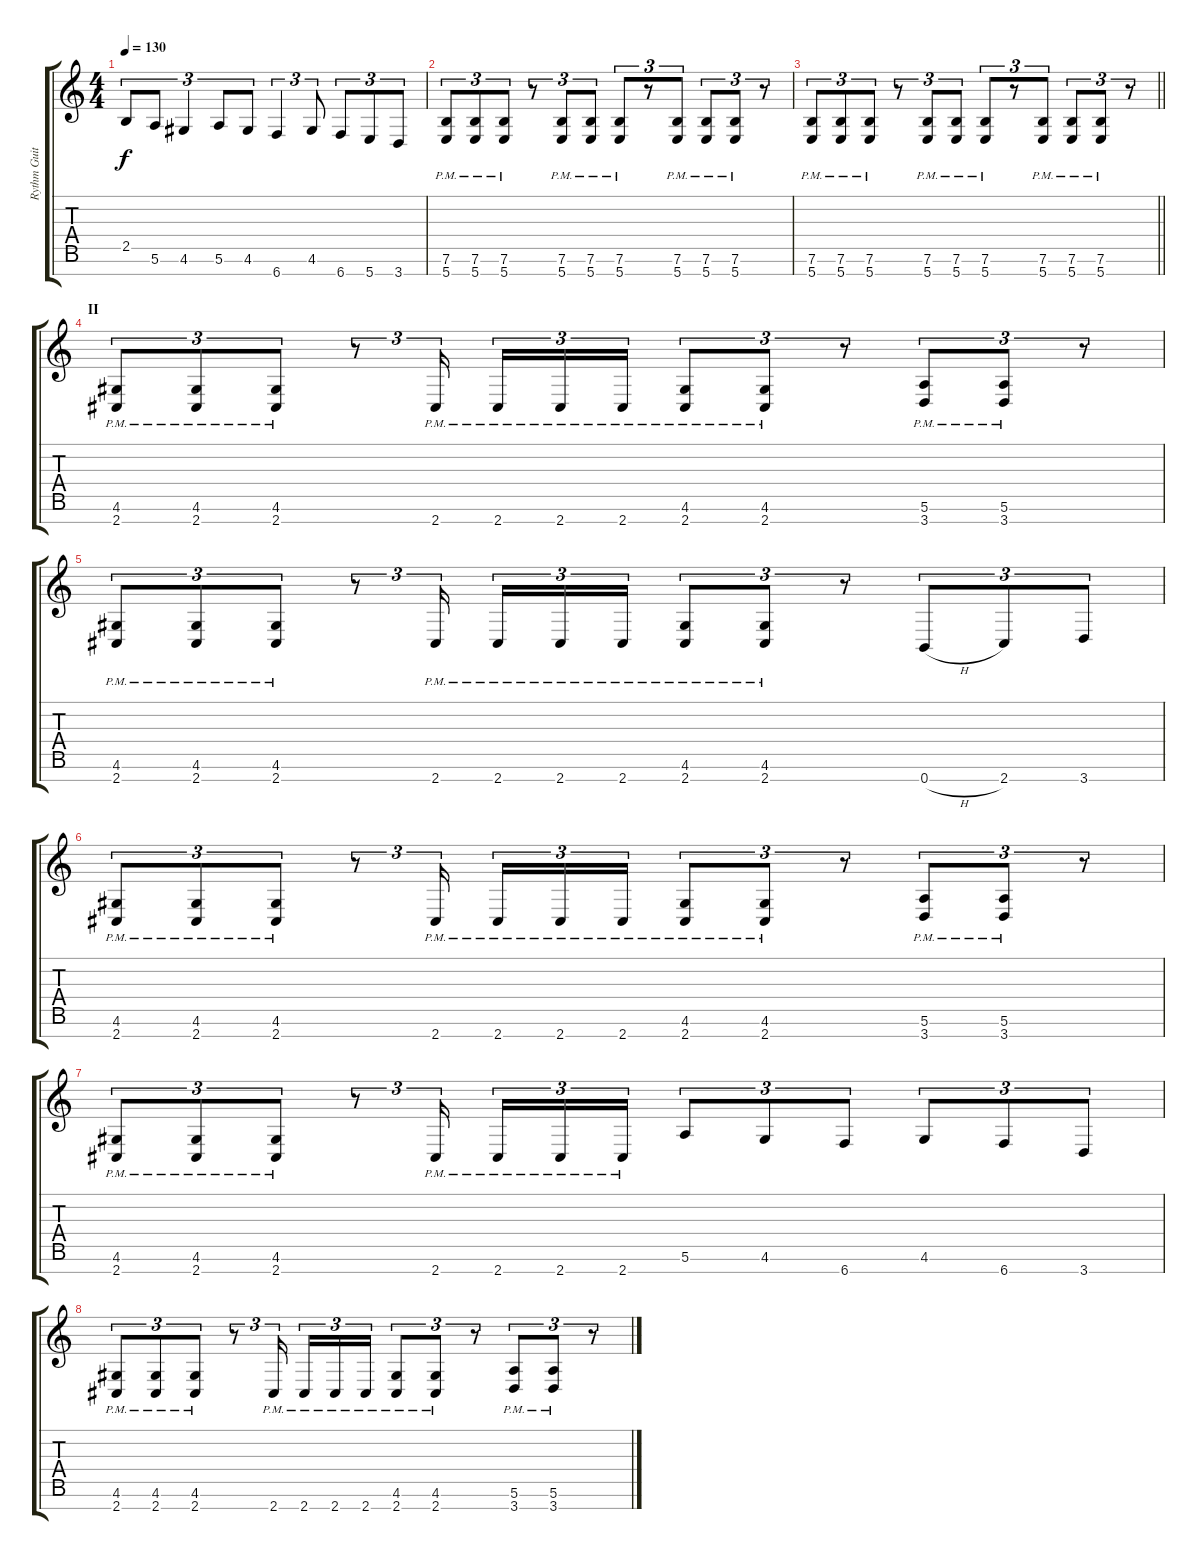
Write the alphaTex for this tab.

\track ("Rythm Guitar" "Rythm Guit") {instrument distortionguitar}
\staff {score tabs}
\tuning (E4 B3 G3 D3 A2 E2 B1) {hide}
\ts (4 4)
\tempo 130
\clef g2
\ks c
2.5.8{tu (3 2) dy f} 5.6.8{tu (3 2)} 4.6.4{tu (3 2)} 5.6.8{tu (3 2)} 4.6.8{tu (3 2)} 6.7.4{tu (3 2)} 4.6.8{tu (3 2)} 6.7.8{tu (3 2)} 5.7.8{tu (3 2)} 3.7.8{tu (3 2)} |
(7.6{pm} 5.7{pm}).8{tu (3 2)} (7.6{pm} 5.7{pm}).8{tu (3 2)} (7.6{pm} 5.7{pm}).8{tu (3 2)} r.8{tu (3 2)} (7.6{pm} 5.7{pm}).8{tu (3 2)} (7.6{pm} 5.7{pm}).8{tu (3 2)} (7.6{pm} 5.7{pm}).8{tu (3 2)} r.8{tu (3 2)} (7.6{pm} 5.7{pm}).8{tu (3 2)} (7.6{pm} 5.7{pm}).8{tu (3 2)} (7.6{pm} 5.7{pm}).8{tu (3 2)} r.8{tu (3 2)} |
\barLineRight lightlight
(7.6{pm} 5.7{pm}).8{tu (3 2)} (7.6{pm} 5.7{pm}).8{tu (3 2)} (7.6{pm} 5.7{pm}).8{tu (3 2)} r.8{tu (3 2)} (7.6{pm} 5.7{pm}).8{tu (3 2)} (7.6{pm} 5.7{pm}).8{tu (3 2)} (7.6{pm} 5.7{pm}).8{tu (3 2)} r.8{tu (3 2)} (7.6{pm} 5.7{pm}).8{tu (3 2)} (7.6{pm} 5.7{pm}).8{tu (3 2)} (7.6{pm} 5.7{pm}).8{tu (3 2)} r.8{tu (3 2)} |
\section ("" "II")
(4.6{pm} 2.7{pm}).8{tu (3 2)} (4.6{pm} 2.7{pm}).8{tu (3 2)} (4.6{pm} 2.7{pm}).8{tu (3 2)} r.8{tu (3 2)} 2.7{pm}.16{tu (3 2) beam splitsecondary} 2.7{pm}.16{tu (3 2)} 2.7{pm}.16{tu (3 2)} 2.7{pm}.16{tu (3 2)} (4.6{pm} 2.7{pm}).8{tu (3 2)} (4.6{pm} 2.7{pm}).8{tu (3 2)} r.8{tu (3 2)} (5.6{pm} 3.7{pm}).8{tu (3 2)} (5.6{pm} 3.7{pm}).8{tu (3 2)} r.8{tu (3 2)} |
(4.6{pm} 2.7{pm}).8{tu (3 2)} (4.6{pm} 2.7{pm}).8{tu (3 2)} (4.6{pm} 2.7{pm}).8{tu (3 2)} r.8{tu (3 2)} 2.7{pm}.16{tu (3 2) beam splitsecondary} 2.7{pm}.16{tu (3 2)} 2.7{pm}.16{tu (3 2)} 2.7{pm}.16{tu (3 2)} (4.6{pm} 2.7{pm}).8{tu (3 2)} (4.6{pm} 2.7{pm}).8{tu (3 2)} r.8{tu (3 2)} 0.7{h}.8{tu (3 2)} 2.7.8{tu (3 2)} 3.7.8{tu (3 2)} |
(4.6{pm} 2.7{pm}).8{tu (3 2)} (4.6{pm} 2.7{pm}).8{tu (3 2)} (4.6{pm} 2.7{pm}).8{tu (3 2)} r.8{tu (3 2)} 2.7{pm}.16{tu (3 2) beam splitsecondary} 2.7{pm}.16{tu (3 2)} 2.7{pm}.16{tu (3 2)} 2.7{pm}.16{tu (3 2)} (4.6{pm} 2.7{pm}).8{tu (3 2)} (4.6{pm} 2.7{pm}).8{tu (3 2)} r.8{tu (3 2)} (5.6{pm} 3.7{pm}).8{tu (3 2)} (5.6{pm} 3.7{pm}).8{tu (3 2)} r.8{tu (3 2)} |
(4.6{pm} 2.7{pm}).8{tu (3 2)} (4.6{pm} 2.7{pm}).8{tu (3 2)} (4.6{pm} 2.7{pm}).8{tu (3 2)} r.8{tu (3 2)} 2.7{pm}.16{tu (3 2) beam splitsecondary} 2.7{pm}.16{tu (3 2)} 2.7{pm}.16{tu (3 2)} 2.7{pm}.16{tu (3 2)} 5.6.8{tu (3 2)} 4.6.8{tu (3 2)} 6.7.8{tu (3 2)} 4.6.8{tu (3 2)} 6.7.8{tu (3 2)} 3.7.8{tu (3 2)} |
(4.6{pm} 2.7{pm}).8{tu (3 2)} (4.6{pm} 2.7{pm}).8{tu (3 2)} (4.6{pm} 2.7{pm}).8{tu (3 2)} r.8{tu (3 2)} 2.7{pm}.16{tu (3 2) beam splitsecondary} 2.7{pm}.16{tu (3 2)} 2.7{pm}.16{tu (3 2)} 2.7{pm}.16{tu (3 2)} (4.6{pm} 2.7{pm}).8{tu (3 2)} (4.6{pm} 2.7{pm}).8{tu (3 2)} r.8{tu (3 2)} (5.6{pm} 3.7{pm}).8{tu (3 2)} (5.6{pm} 3.7{pm}).8{tu (3 2)} r.8{tu (3 2)}
